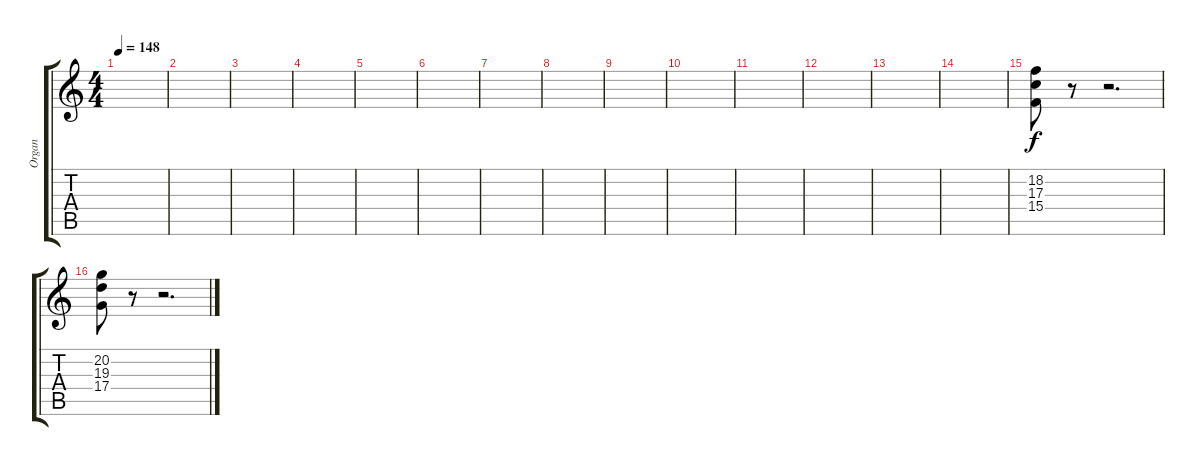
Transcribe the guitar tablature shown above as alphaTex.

\track ("Organ" "Organ") {instrument rockorgan}
\staff {score tabs}
\tuning (E4 B3 G3 D3 A2 E2) {hide}
\ts (4 4)
\tempo 148
\clef g2
\ks c
|
|
|
|
|
|
|
|
|
|
|
|
|
|
(18.2 17.3 15.4).8 r.8 r.2{d} |
(20.2 19.3 17.4).8 r.8 r.2{d}
